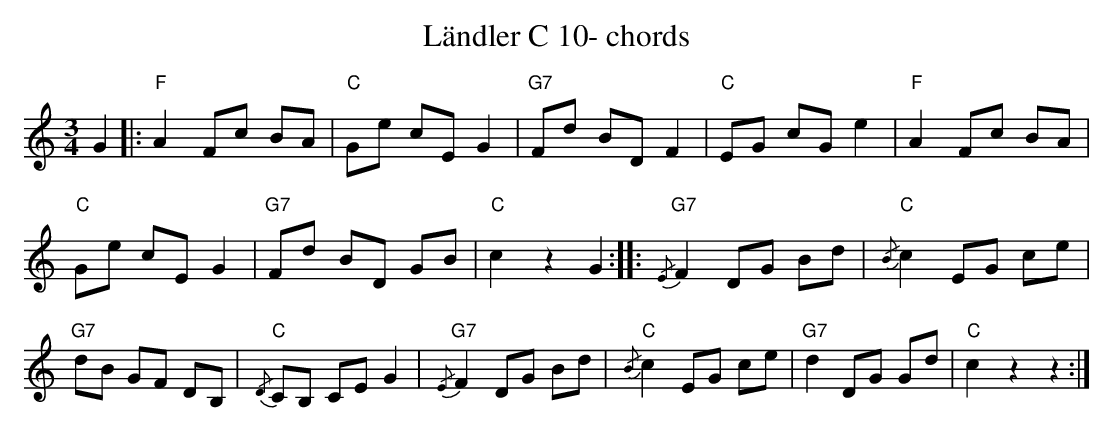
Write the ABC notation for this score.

X:1
T:L\"andler C 10- chords
M:3/4
L:1/8
K:Cmaj%%MIDI gchordon
G2 |: "F"A2Fc BA | "C"Ge cEG2 | "G7"Fd BDF2 | "C"EG cGe2 | "F"A2Fc BA |
"C"Ge cEG2 | "G7"Fd BD GB | "C"c2z2G2 :: "G7"{/E}F2 DG Bd | "C"{/B}c2 EG ce |
"G7"dB GF DB, | "C"{/D}CB, CEG2 | "G7"{/E}F2 DG Bd | "C"{/B}c2 EG ce | "G7"d2 DG Gd | "C"c2z2z2 :|
